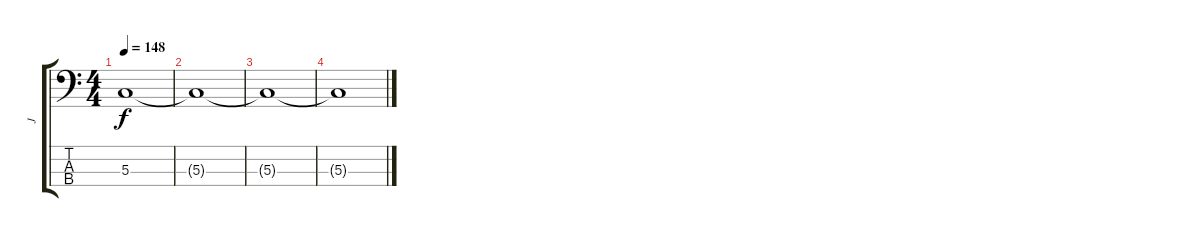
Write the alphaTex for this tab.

\track ("     J" "     J") {instrument electricbasspick}
\staff {score tabs}
\tuning (F2 C2 G1 D1) {hide}
\ts (4 4)
\tempo 148
\clef f4
\ks c
5.3{t}.1{dy f} |
5.3{t}.1 |
5.3{t}.1 |
5.3{t}.1
